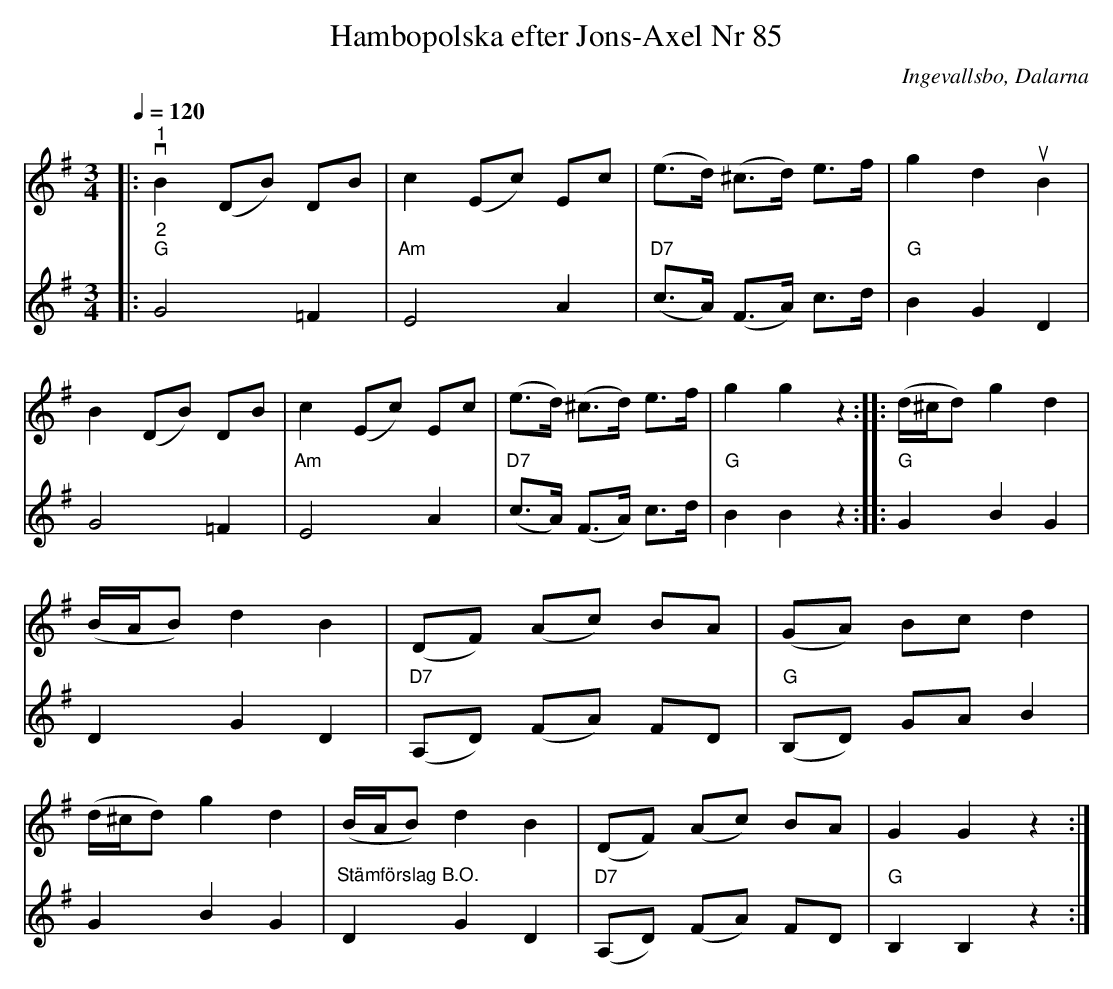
X:1
T:Hambopolska efter Jons-Axel Nr 85
O:Ingevallsbo, Dalarna
L:1/8
Q:1/4=120
M:3/4
K:G
V:1
|:"^1"v B2 (DB) DB | c2 (Ec) Ec | (e>d) (^c>d) e>f | g2 d2u B2 |
B2 (DB) DB | c2 (Ec) Ec | (e>d) (^c>d) e>f | g2 g2 z2 ::
(d/^c/d) g2 d2 | (B/A/B) d2 B2 | (DF) (Ac) BA | (GA) Bc d2 |
(d/^c/d) g2 d2 | (B/A/B) d2 B2 | (DF) (Ac) BA | G2 G2 z2 :|
V:2
|:"^2""G" G4 =F2 |"Am" E4 A2 |"D7" (c>A) (F>A) c>d |"G" B2 G2 D2 |
G4 =F2 |"Am" E4 A2 | "D7" (c>A) (F>A) c>d |"G" B2 B2 z2 ::
"G" G2 B2 G2 | D2 G2 D2 |"D7" (A,D) (FA) FD | "G" (B,D) GA B2 |
G2 B2 G2 | "^Stämförslag B.O." D2 G2 D2 |"D7" (A,D) (FA) FD |"G" B,2 B,2 z2 :|
